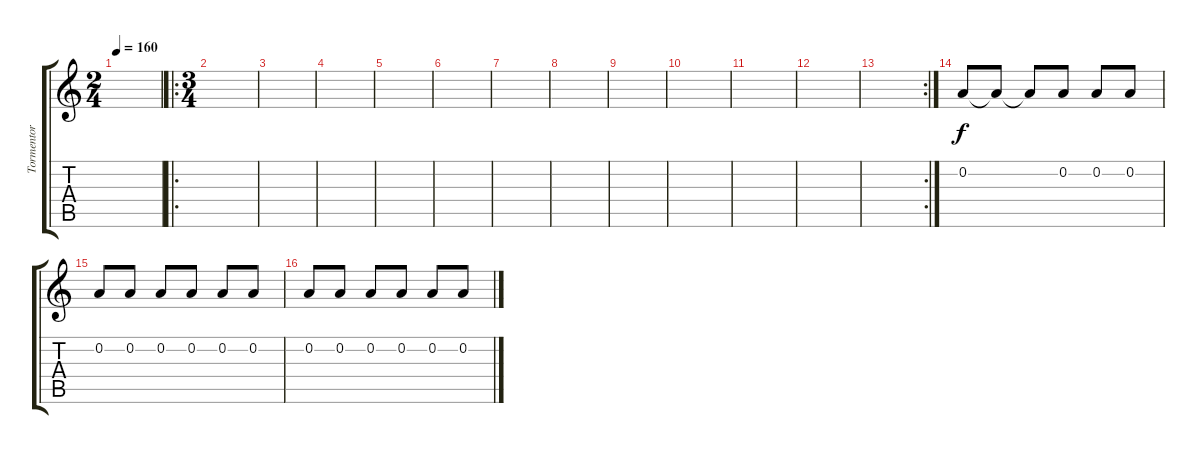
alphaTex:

\track ("Tormentor" "Tormentor") {instrument distortionguitar}
\staff {score tabs}
\tuning (D4 A3 F3 C3 G2 D2) {hide}
\ts (2 4)
\tempo 160
\clef g2
\ks c
|
\ro
\ts (3 4)
|
|
|
|
|
|
|
|
|
|
|
\rc 2
|
0.2.8 0.2{t}.8 0.2{t}.8 0.2.8 0.2.8 0.2.8 |
0.2.8 0.2.8 0.2.8 0.2.8 0.2.8 0.2.8 |
0.2.8 0.2.8 0.2.8 0.2.8 0.2.8 0.2.8
